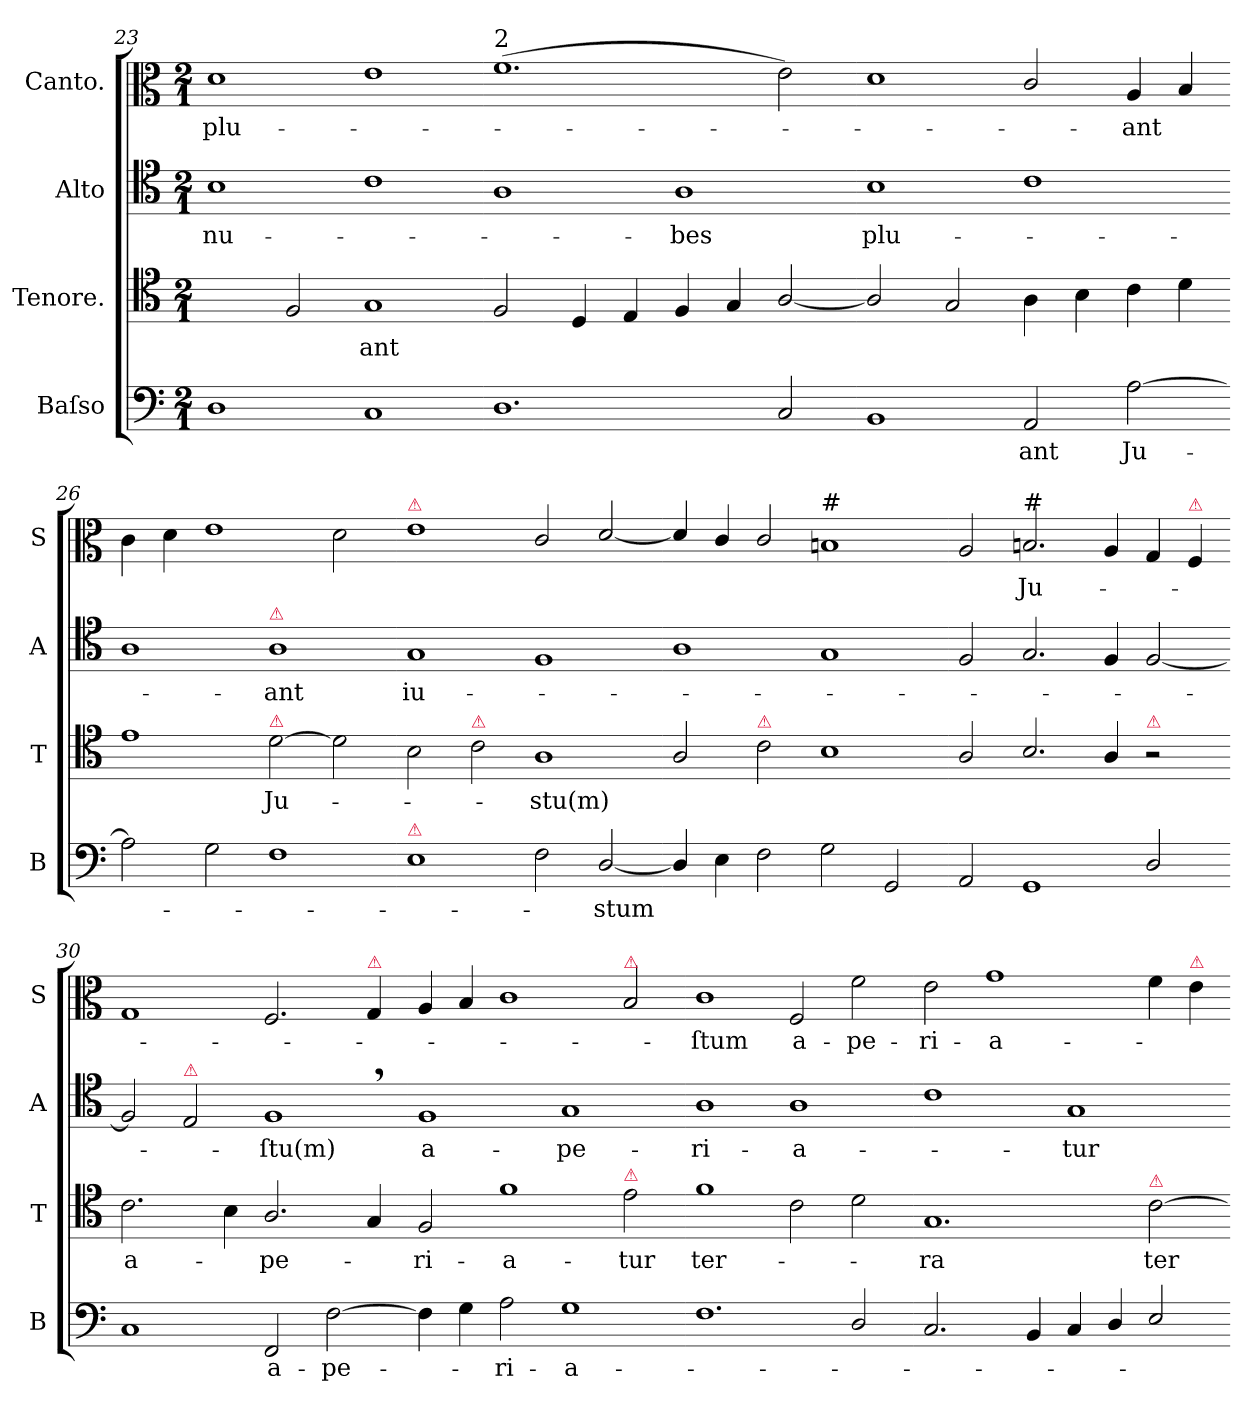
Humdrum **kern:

**kern	**text	**kern	**text	**kern	**text	**kern	**text
*part4	*part4	*part3	*part3	*part2	*part2	*part1	*part1
*staff4	*staff4	*staff3	*staff3	*staff2	*staff2	*staff1	*staff1
*I"Baſso	*	*I"Tenore.	*	*I"Alto	*	*I"Canto.	*
*I'B	*	*I'T	*	*I'A	*	*I'S	*
*clefF4	*	*clefC4	*	*clefC4	*	*clefC3	*
*k[]	*	*k[]	*	*k[]	*	*k[]	*
*M2/1	*	*M2/1	*	*M2/1	*	*M2/1	*
=23	=23	=23	=23	=23	=23	=23	=23
1D	.	2ryy	.	1B	nu-	1d	plu-
.	.	2F/	.	.	.	.	.
1C	.	1G	-ant	1c	.	1e	.
=24-	=24-	=24-	=24-	=24-	=24-	=24-	=24-
!	!	!	!	!	!	!LO:TX:a:t=2	!
1.D	.	2F/	.	1A	.	(<1.f	.
.	.	4D/	.	.	.	.	.
.	.	4E/	.	.	.	.	.
.	.	4F/	.	1A	-bes	.	.
.	.	4G/	.	.	.	.	.
2C/	.	[2A/	.	.	.	2e\)	.
=25-	=25-	=25-	=25-	=25-	=25-	=25-	=25-
1BB	.	2A/]	.	1B	plu-	1d	.
.	.	2G/	.	.	.	.	.
2AA/	-ant	4A\	.	1c	.	2c/	.
.	.	4B\	.	.	.	.	.
[2A\	Ju-	4c\	.	.	.	4A/	-ant
.	.	4d\	.	.	.	4B/	.
=26-	=26-	=26-	=26-	=26-	=26-	=26-	=26-
2A\]	.	1e	.	1A	.	4c\	.
.	.	.	.	.	.	4d\	.
2G\	.	.	.	.	.	1e	.
!	!	!	!	!LO:TX:a:color=crimson:t=⚠	!	!	!
!	!	!LO:TX:a:color=crimson:t=⚠	!	!	!	!	!
1F	.	[2d\	Ju-	1A	-ant	.	.
.	.	2d]	.	.	.	2d\	.
=27-	=27-	=27-	=27-	=27-	=27-	=27-	=27-
!	!	!	!	!	!	!LO:TX:a:color=crimson:t=⚠	!
!LO:TX:a:color=crimson:t=⚠	!	!	!	!	!	!	!
1E	.	2B\	.	1G	iu-	1e	.
!	!	!LO:TX:a:color=crimson:t=⚠	!	!	!	!	!
.	.	2c\	.	.	.	.	.
2F\	.	1A	-stu(m)	1F	.	2c/	.
[2D/	-stum	.	.	.	.	[2d/	.
=28-	=28-	=28-	=28-	=28-	=28-	=28-	=28-
4D/]	.	2A/	.	1A	.	4d/]	.
4E\	.	.	.	.	.	4c/	.
!	!	!LO:TX:a:color=crimson:t=⚠	!	!	!	!	!
2F\	.	2c\	.	.	.	2c/	.
!	!	!	!	!	!	!LO:TX:a:t=#	!
2G\	.	1B	.	1G	.	1Bn	.
2GG/	.	.	.	.	.	.	.
=29-	=29-	=29-	=29-	=29-	=29-	=29-	=29-
2AA/	.	2A/	.	2F/	.	2A/	.
!	!	!	!	!	!	!LO:TX:a:t=#	!
1GG	.	2.B/	.	2.G/	.	2.Bn/	Ju-
.	.	4A/	.	4F/	.	4A/	.
!	!	!LO:TX:a:color=crimson:t=⚠	!	!	!	!	!
2D/	.	2r	.	[2F/	.	4G/	.
!	!	!	!	!	!	!LO:TX:a:color=crimson:t=⚠	!
.	.	.	.	.	.	4F/	.
=30-	=30-	=30-	=30-	=30-	=30-	=30-	=30-
1C	.	2.c\	a-	2F/]	.	1G	.
!	!	!	!	!LO:TX:a:color=crimson:t=⚠	!	!	!
.	.	.	.	2E/	.	.	.
.	.	4B\	.	.	.	.	.
2FF/	a-	2.A/	-pe-	1F,<	-ſtu(m)	2.F/	.
[2F\	-pe-	.	.	.	.	.	.
!	!	!	!	!	!	!LO:TX:a:color=crimson:t=⚠	!
.	.	4G/	.	.	.	4G/	.
=31-	=31-	=31-	=31-	=31-	=31-	=31-	=31-
4F\]	.	2F/	-ri-	1F	a-	4A/	.
4G\	.	.	.	.	.	4B/	.
2A\	-ri-	1f	-a-	.	.	1c	.
1G	-a-	.	.	1G	-pe-	.	.
!	!	!	!	!	!	!LO:TX:a:color=crimson:t=⚠	!
!	!	!LO:TX:a:color=crimson:t=⚠	!	!	!	!	!
.	.	2e\	-tur	.	.	2B/	.
=32-	=32-	=32-	=32-	=32-	=32-	=32-	=32-
1.F	.	1f	ter-	1A	-ri-	1c	-ſtum
.	.	2c\	.	1A	-a-	2F/	a-
2D/	.	2d\	.	.	.	2f\	-pe-
=33-	=33-	=33-	=33-	=33-	=33-	=33-	=33-
2.C/	.	1.G	-ra	1c	.	2e\	-ri-
.	.	.	.	.	.	1g	-a-
4BB/	.	.	.	.	.	.	.
4C/	.	.	.	1G	-tur	.	.
4D/	.	.	.	.	.	.	.
!	!	!LO:TX:a:color=crimson:t=⚠	!	!	!	!	!
2E/	.	[2c\	ter-	.	.	4f\	.
!	!	!	!	!	!	!LO:TX:a:color=crimson:t=⚠	!
.	.	.	.	.	.	4e\	.
=-	=-	=-	=-	=-	=-	=-	=-
*-	*-	*-	*-	*-	*-	*-	*-
